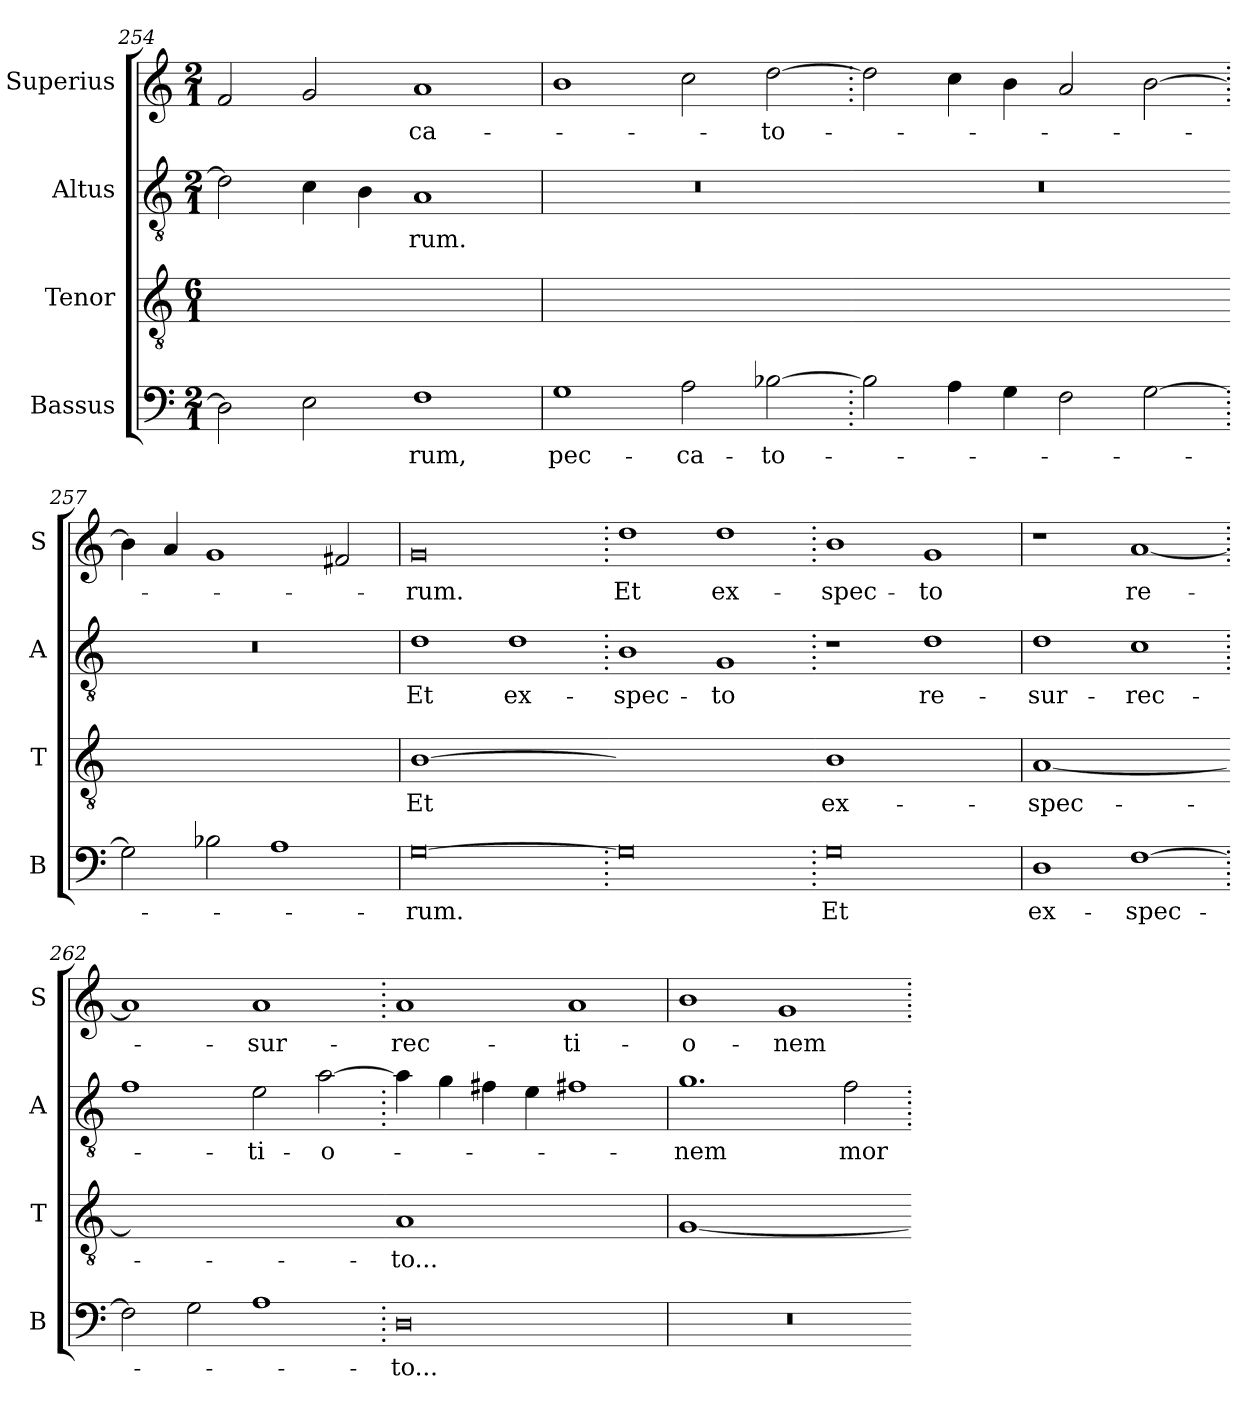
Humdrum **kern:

**kern	**text	**kern	**text	**kern	**text	**kern	**text
*part4	*part4	*part3	*part3	*part2	*part2	*part1	*part1
*staff4	*staff4	*staff3	*staff3	*staff2	*staff2	*staff1	*staff1
*I"Bassus	*	*I"Tenor	*	*I"Altus	*	*I"Superius	*
*I'B	*	*I'T	*	*I'A	*	*I'S	*
*clefF4	*	*clefGv2	*	*clefGv2	*	*clefG2	*
*k[]	*	*k[]	*	*k[]	*	*k[]	*
*M2/1	*	*M6/1	*	*M2/1	*	*M2/1	*
=254	=254	=254	=254	=254	=254	=254	=254
!	!	!LO:N:vis=1	!	!	!	!	!
2D\]	.	0Ayy]	.	2d\]	.	2f/	.
2E\	.	.	.	4c\	.	2g/	.
.	.	.	.	4B\	.	.	.
1F	-rum,	.	.	1A	-rum.	1a	-ca-
=255	=255	=255	=255	=255	=255	=255	=255
!	!	!LO:N:vis=1	!	!	!	!	!
1G	pec-	0r	.	0r	.	1b	.
2A\	-ca-	.	.	.	.	2cc\	.
[2B-X\	-to-	.	.	.	.	[2dd\	-to-
=256.	=256.	=256-	=256.	=256.	=256.	=256.	=256.
!	!	!LO:N:vis=1	!	!	!	!	!
2B-\]	.	0ryy	.	0r	.	2dd\]	.
4A\	.	.	.	.	.	4cc\	.
4G\	.	.	.	.	.	4b\	.
2F\	.	.	.	.	.	2a/	.
[2G\	.	.	.	.	.	[2b\	.
=257.	=257.	=257-	=257.	=257.	=257.	=257.	=257.
!	!	!LO:N:vis=1	!	!	!	!	!
2G\]	.	0ryy	.	0r	.	4b\]	.
.	.	.	.	.	.	4a/	.
2B-X\	.	.	.	.	.	1g	.
1A	.	.	.	.	.	.	.
.	.	.	.	.	.	2f#X/	.
=258	=258	=258	=258	=258	=258	=258	=258
!	!	!LO:N:vis=1	!	!	!	!	!
[0G	-rum.	[0B	Et	1d	Et	0g	-rum.
.	.	.	.	1d	ex-	.	.
=259.	=259.	=259-	=259.	=259.	=259.	=259.	=259.
!	!	!LO:N:vis=1	!	!	!	!	!
0G]	.	0Byy]	.	1B	-spec-	1dd	Et
.	.	.	.	1G	-to	1dd	ex-
=260.	=260.	=260-	=260.	=260.	=260.	=260.	=260.
!	!	!LO:N:vis=1	!	!	!	!	!
0G	Et	0B	ex-	1r	.	1b	-spec-
.	.	.	.	1d	re-	1g	-to
=261	=261	=261	=261	=261	=261	=261	=261
!	!	!LO:N:vis=1	!	!	!	!	!
1D	ex-	[0A	-spec-	1d	-sur-	1r	.
[1F	-spec-	.	.	1c	-rec-	[1a	re-
=262.	=262.	=262-	=262.	=262.	=262.	=262.	=262.
!	!	!LO:N:vis=1	!	!	!	!	!
2F\]	.	0Ayy]	.	1f	.	1a]	.
2G\	.	.	.	.	.	.	.
1A	.	.	.	2e\	-ti-	1a	-sur-
.	.	.	.	[2a\	-o-	.	.
=263.	=263.	=263-	=263.	=263.	=263.	=263.	=263.
!	!	!LO:N:vis=1	!	!	!	!	!
0D	-to...	0A	-to...	4a\]	.	1a	-rec-
.	.	.	.	4g\	.	.	.
.	.	.	.	4f#X\	.	.	.
.	.	.	.	4e\	.	.	.
.	.	.	.	1f#X	.	1a	-ti-
=264	=264	=264	=264	=264	=264	=264	=264
!	!	!LO:N:vis=1	!	!	!	!	!
0r	.	[y0G	.	1.g	-nem	1b	-o-
.	.	.	.	.	.	1g	-nem
.	.	.	.	2f\	mor-	.	.
=.	=.	=-	=.	=.	=.	=.	=.
*-	*-	*-	*-	*-	*-	*-	*-
